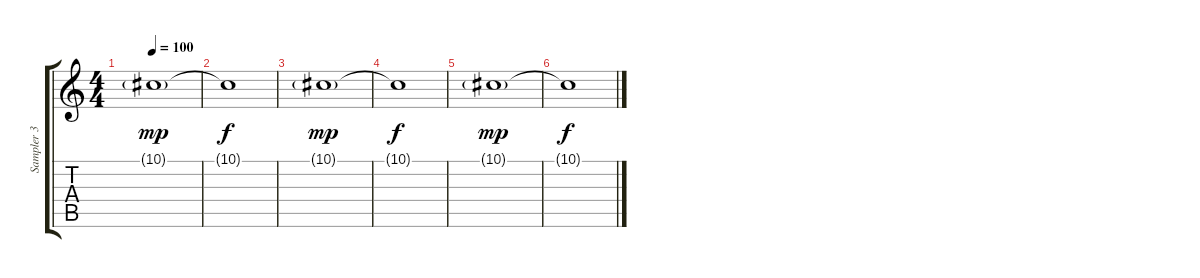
\track ("Sampler 3" "Sampler 3") {instrument pad4choir}
\staff {score tabs}
\tuning (Eb4 Bb3 Gb3 Db3 Ab2 Db2) {hide}
\ts (4 4)
\tempo 100
\clef g2
\ks c
10.1{g}.1{dy mp} |
10.1{t}.1{dy f} |
10.1{g}.1{dy mp} |
10.1{t}.1{dy f} |
10.1{g}.1{dy mp} |
10.1{t}.1{dy f}
